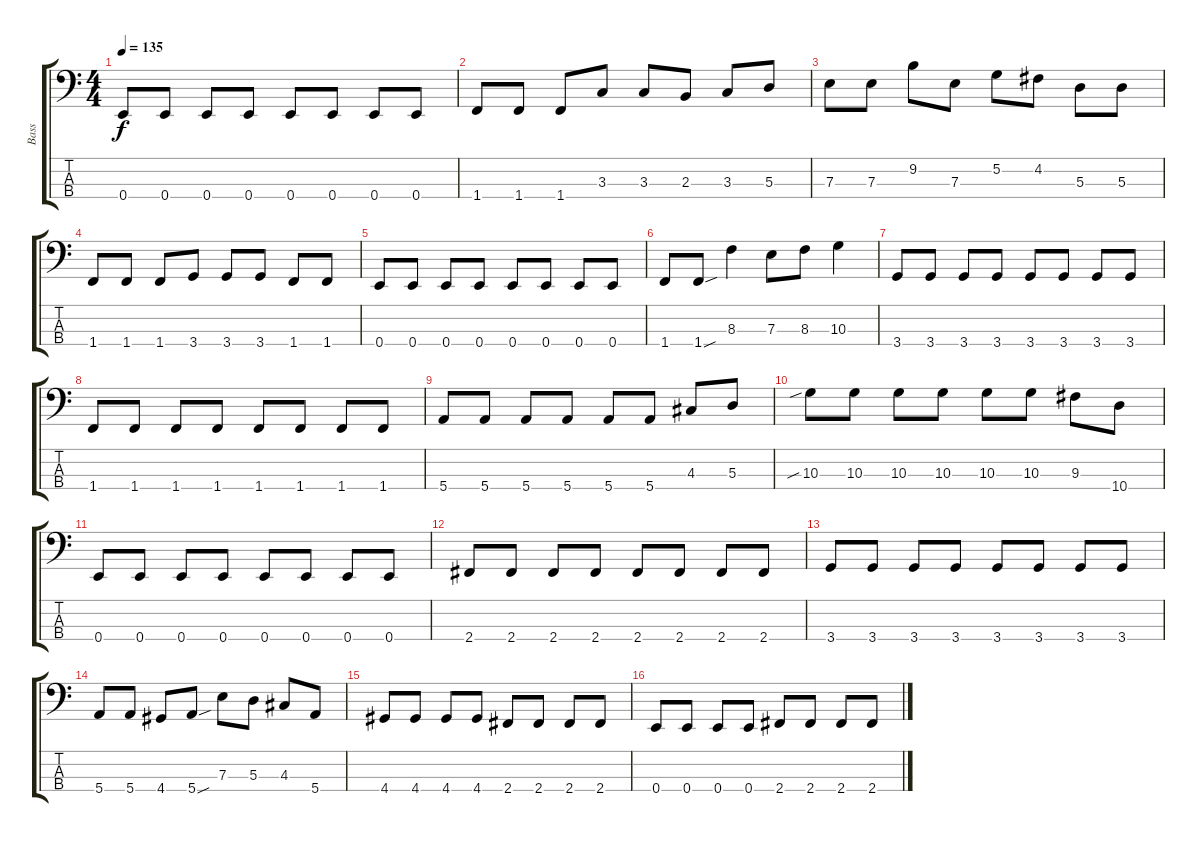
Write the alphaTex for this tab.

\track ("Bass" "Bass") {instrument electricbasspick}
\staff {score tabs}
\tuning (G2 D2 A1 E1) {hide}
\ts (4 4)
\tempo 135
\clef f4
\ks c
0.4.8{dy f} 0.4.8 0.4.8 0.4.8 0.4.8 0.4.8 0.4.8 0.4.8 |
1.4.8 1.4.8 1.4.8 3.3.8 3.3.8 2.3.8 3.3.8 5.3.8 |
7.3.8 7.3.8 9.2.8 7.3.8 5.2.8 4.2.8 5.3.8 5.3.8 |
1.4.8 1.4.8 1.4.8 3.4.8 3.4.8 3.4.8 1.4.8 1.4.8 |
0.4.8 0.4.8 0.4.8 0.4.8 0.4.8 0.4.8 0.4.8 0.4.8 |
1.4.8 1.4{sou}.8 8.3.4 7.3.8 8.3.8 10.3.4 |
3.4.8 3.4.8 3.4.8 3.4.8 3.4.8 3.4.8 3.4.8 3.4.8 |
1.4.8 1.4.8 1.4.8 1.4.8 1.4.8 1.4.8 1.4.8 1.4.8 |
5.4.8 5.4.8 5.4.8 5.4.8 5.4.8 5.4.8 4.3.8 5.3.8 |
10.3{sib}.8 10.3.8 10.3.8 10.3.8 10.3.8 10.3.8 9.3.8 10.4.8 |
0.4.8 0.4.8 0.4.8 0.4.8 0.4.8 0.4.8 0.4.8 0.4.8 |
2.4.8 2.4.8 2.4.8 2.4.8 2.4.8 2.4.8 2.4.8 2.4.8 |
3.4.8 3.4.8 3.4.8 3.4.8 3.4.8 3.4.8 3.4.8 3.4.8 |
5.4.8 5.4.8 4.4.8 5.4{sou}.8 7.3.8 5.3.8 4.3.8 5.4.8 |
4.4.8 4.4.8 4.4.8 4.4.8 2.4.8 2.4.8 2.4.8 2.4.8 |
0.4.8 0.4.8 0.4.8 0.4.8 2.4.8 2.4.8 2.4.8 2.4.8
